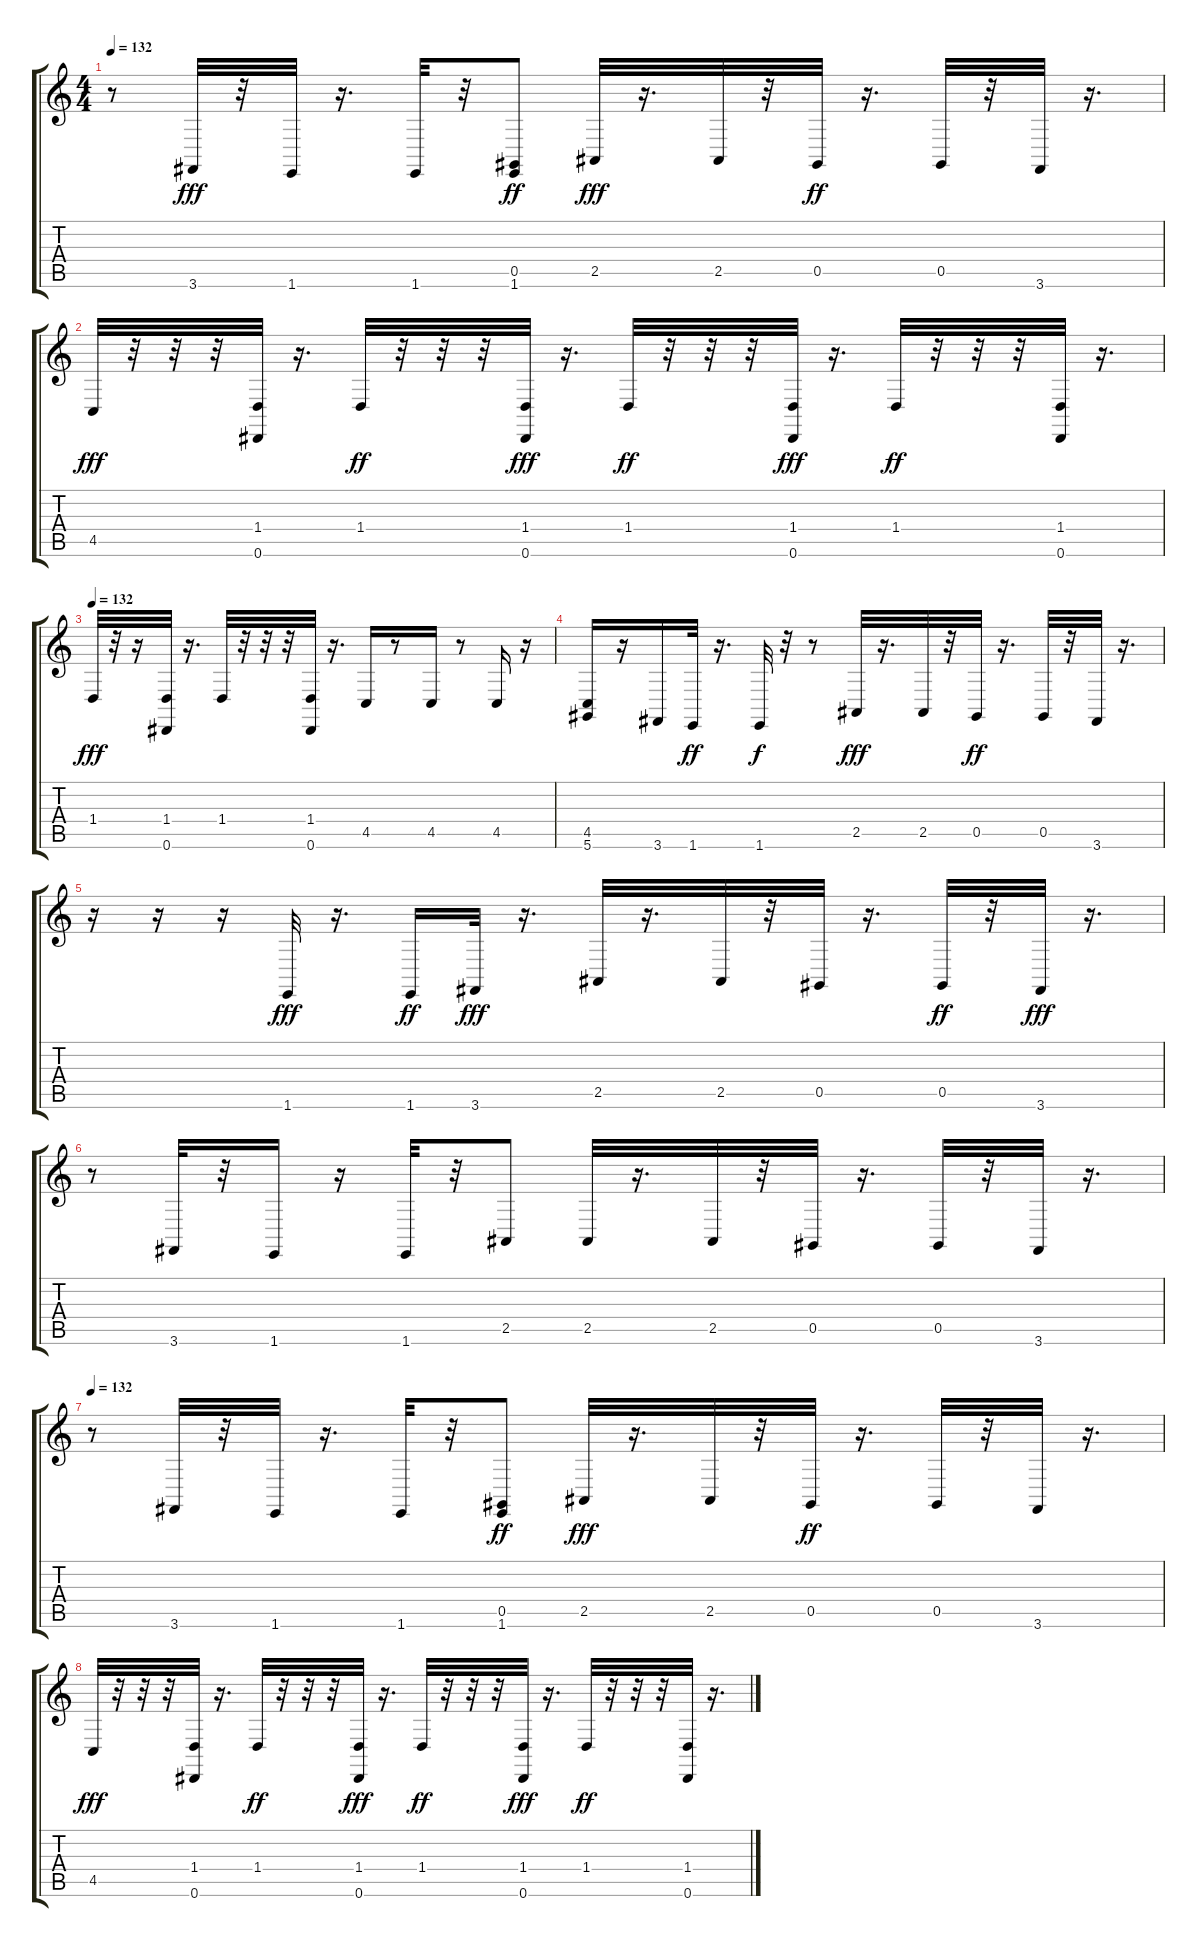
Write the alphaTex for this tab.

\track "" {instrument acousticgrandpiano}
\staff {score tabs}
\tuning (Eb4 Bb3 Gb3 Db3 Ab2 Eb2) {hide}
\ts (4 4)
\tempo 132
\clef g2
\ks c
r.8{dy fff} 3.6.32 r.32 1.6.32 r.16{d} 1.6.32 r.32 (0.5 1.6).8{dy ff} 2.5.32{dy fff} r.16{d} 2.5.32 r.32 0.5.32{dy ff} r.16{d} 0.5.32 r.32 3.6.32 r.16{d} |
4.5.32{dy fff volume 16 instrument acousticgrandpiano} r.32 r.32 r.32 (1.4 0.6).32 r.16{d} 1.4.32{dy ff} r.32 r.32 r.32 (1.4 0.6).32{dy fff} r.16{d} 1.4.32{dy ff} r.32 r.32 r.32 (1.4 0.6).32{dy fff} r.16{d} 1.4.32{dy ff} r.32 r.32 r.32 (1.4 0.6).32 r.16{d} |
\tempo 132
1.4.32{dy fff} r.32 r.16 (1.4 0.6).32 r.16{d} 1.4.32 r.32 r.32 r.32 (1.4 0.6).32 r.16{d} 4.5.16 r.8 4.5.16 r.8 4.5.16 r.16 |
(4.5 5.6).16{volume 16 instrument acousticgrandpiano} r.16 3.6.16 1.6.32{dy ff} r.16{d} 1.6.32{dy f} r.32 r.8{volume 16 instrument acousticgrandpiano} 2.5.32{dy fff} r.16{d} 2.5.32 r.32 0.5.32{dy ff} r.16{d} 0.5.32 r.32 3.6.32 r.16{d} |
r.16 r.16 r.16 1.6.32{dy fff} r.16{d} 1.6.16{dy ff} 3.6.32{dy fff} r.16{d} 2.5.32 r.16{d} 2.5.32 r.32 0.5.32 r.16{d} 0.5.32{dy ff} r.32 3.6.32{dy fff} r.16{d} |
r.8 3.6.32 r.32 1.6.16 r.16 1.6.32 r.32 2.5.8 2.5.32 r.16{d} 2.5.32 r.32 0.5.32 r.16{d} 0.5.32 r.32 3.6.32 r.16{d} |
\tempo 132
r.8 3.6.32 r.32 1.6.32 r.16{d} 1.6.32 r.32 (0.5 1.6).8{dy ff} 2.5.32{dy fff} r.16{d} 2.5.32 r.32 0.5.32{dy ff} r.16{d} 0.5.32 r.32 3.6.32 r.16{d} |
4.5.32{dy fff volume 16 instrument acousticgrandpiano} r.32 r.32 r.32 (1.4 0.6).32 r.16{d} 1.4.32{dy ff} r.32 r.32 r.32 (1.4 0.6).32{dy fff} r.16{d} 1.4.32{dy ff} r.32 r.32 r.32 (1.4 0.6).32{dy fff} r.16{d} 1.4.32{dy ff} r.32 r.32 r.32 (1.4 0.6).32 r.16{d}
